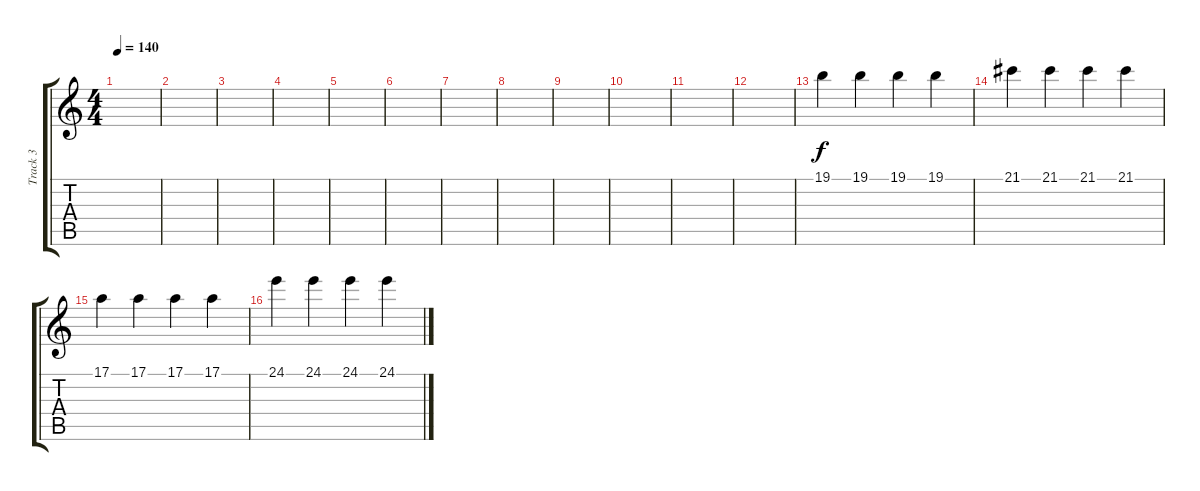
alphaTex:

\track ("Track 3" "Track 3") {instrument musicbox}
\staff {score tabs}
\tuning (E4 B3 G3 D3 A2 E2) {hide}
\ts (4 4)
\tempo 140
\clef g2
\ks c
|
|
|
|
|
|
|
|
|
|
|
|
19.1.4 19.1.4 19.1.4 19.1.4 |
21.1.4 21.1.4 21.1.4 21.1.4 |
17.1.4 17.1.4 17.1.4 17.1.4 |
24.1.4 24.1.4 24.1.4 24.1.4
